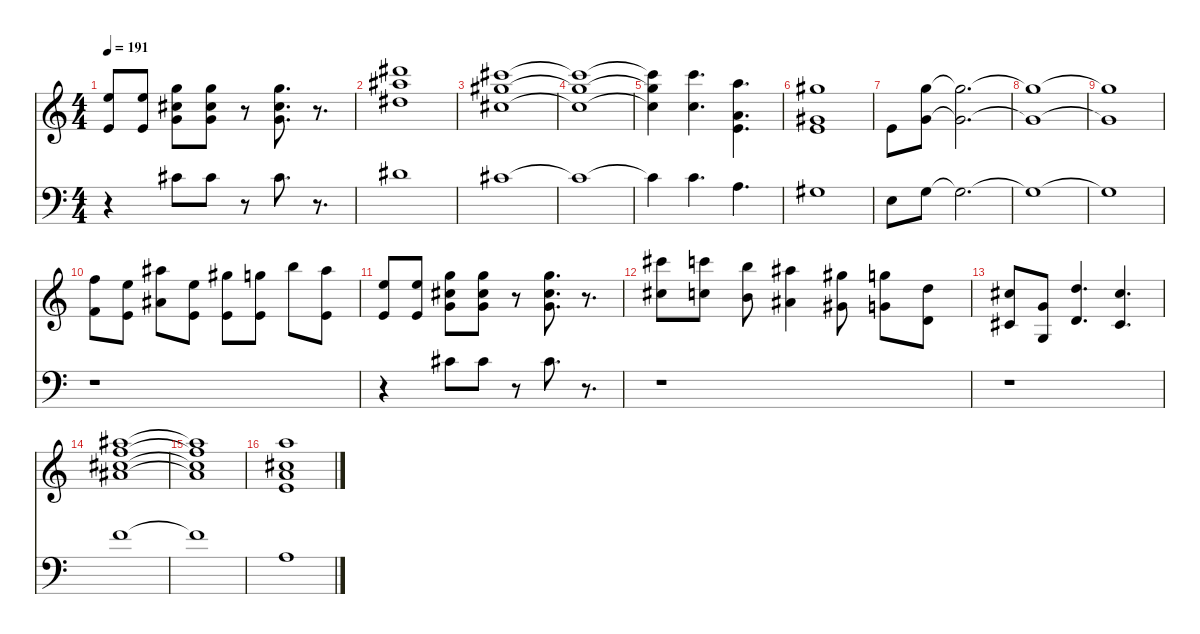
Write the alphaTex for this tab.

\defaultSystemsLayout 4
\hideDynamics
\bracketExtendMode nobrackets
\singleTrackTrackNamePolicy hidden
\multiTrackTrackNamePolicy hidden
\firstSystemTrackNameMode fullname
\firstSystemTrackNameOrientation horizontal
\otherSystemsTrackNameOrientation horizontal
\track ("Organs" "org.") {defaultSystemsLayout 4 instrument rockorgan}
\staff {score}
\tuning (E4 B3 G3 D3 A2 E2 B1)
\ts (4 4)
\tempo 191
\clef g2
\ks c
(0.1 21.3).8{dy mf beam Up} (0.1 21.3).8{beam Up} (20.2 23.4{acc #} 22.5).8{beam Down} (20.2 23.4{acc #} 22.5).8{beam Down} r.8{beam Down} (20.2 23.4{acc #} 22.5).8{d beam Down} r.8{d beam Down} |
(23.1{acc #} 23.2{acc #} 20.3{acc #}).1{beam Down} |
(21.1{acc #} 21.2{acc #} 23.4{acc #}).1{dy mp beam Down} |
(21.1{t acc #} 21.2{t acc #} 23.4{t acc #}).1{dy f beam Down} |
(21.1{t acc #} 21.2{t acc #} 23.4{t acc #}).4{beam Down} (20.1 22.4).4{d dy mf beam Down} (0.1 22.2 24.5).4{d beam Down} |
(0.1 21.2{acc #} 23.5{acc #}).1{beam Down} |
0.1.8{beam Down} (15.1 17.4).8{beam Down} (15.1{t} 17.4{t}).2{d dy f beam Down} |
(15.1{t} 17.4{t}).1{beam Down} |
(15.1{t} 17.4{t}).1{beam Down} |
(13.1 15.4).8{dy mf beam Down} (12.1 14.4).8{beam Down} (18.1{acc #} 15.3{acc #}).8{beam Down} (12.1 14.4).8{beam Down} (0.1 21.2{acc #}).8{beam Down} (0.1 24.3).8{beam Down} 24.2.8{beam Down} (0.1 23.2{acc #}).8{beam Down} |
(0.1 21.3).8{beam Up} (0.1 21.3).8{beam Up} (20.2 23.4{acc #} 22.5).8{beam Down} (20.2 23.4{acc #} 22.5).8{beam Down} r.8{beam Down} (20.2 23.4{acc #} 22.5).8{d beam Down} r.8{d beam Down} |
(21.1{acc #} 23.4{acc #}).8{beam Down} (20.1 22.4).8{beam Down} (19.1 21.4).8{beam Down} (18.1{acc #} 20.4{acc #}).4{beam Down} (16.1{acc #} 18.4{acc #}).8{beam Down} (15.1 17.4).8{beam Down} (15.2 17.5).8{beam Down} |
(14.2{acc #} 16.5{acc #}).8{beam Up} (17.4 15.6).8{beam Up} (15.2 17.5).4{d beam Up} (14.2{acc #} 16.5{acc #}).4{d beam Up} |
(18.1{acc #} 18.2 18.3{acc #} 20.4{acc #}).1{beam Down} |
(18.1{t acc #} 18.2{t} 18.3{t acc #} 20.4{t acc #}).1{dy f beam Down} |
(17.1 18.3{acc #} 19.4 19.5).1{dy mf beam Down}
\staff {score}
\tuning (E4 B3 G3 D3 A2 E2 B1)
\clef f4
\ottava regular
\simile none
\ks c
r.4{dy mf beam Down} 21.6{acc #}.8{beam Down} 21.6{acc #}.8{beam Down} r.8{beam Down} 21.6{acc #}.8{d beam Down} r.8{d beam Down} |
23.6{acc #}.1{beam Down} |
21.6{acc #}.1{beam Down} |
21.6{t acc #}.1{beam Down} |
21.6{t acc #}.4{beam Down} 20.6.4{d beam Down} 17.6.4{d beam Down} |
16.6{acc #}.1{beam Down} |
12.6.8{beam Down} 15.6.8{beam Down} 15.6{t}.2{d beam Down} |
15.6{t}.1{beam Down} |
15.6{t}.1{beam Down} |
r.1{beam Down} |
r.4{beam Down} 21.6{acc #}.8{beam Down} 21.6{acc #}.8{beam Down} r.8{beam Down} 21.6{acc #}.8{d beam Down} r.8{d beam Down} |
r.1{beam Down} |
r.1{beam Down} |
20.5.1{beam Down} |
20.5{t}.1{beam Down} |
17.6.1{beam Down}
